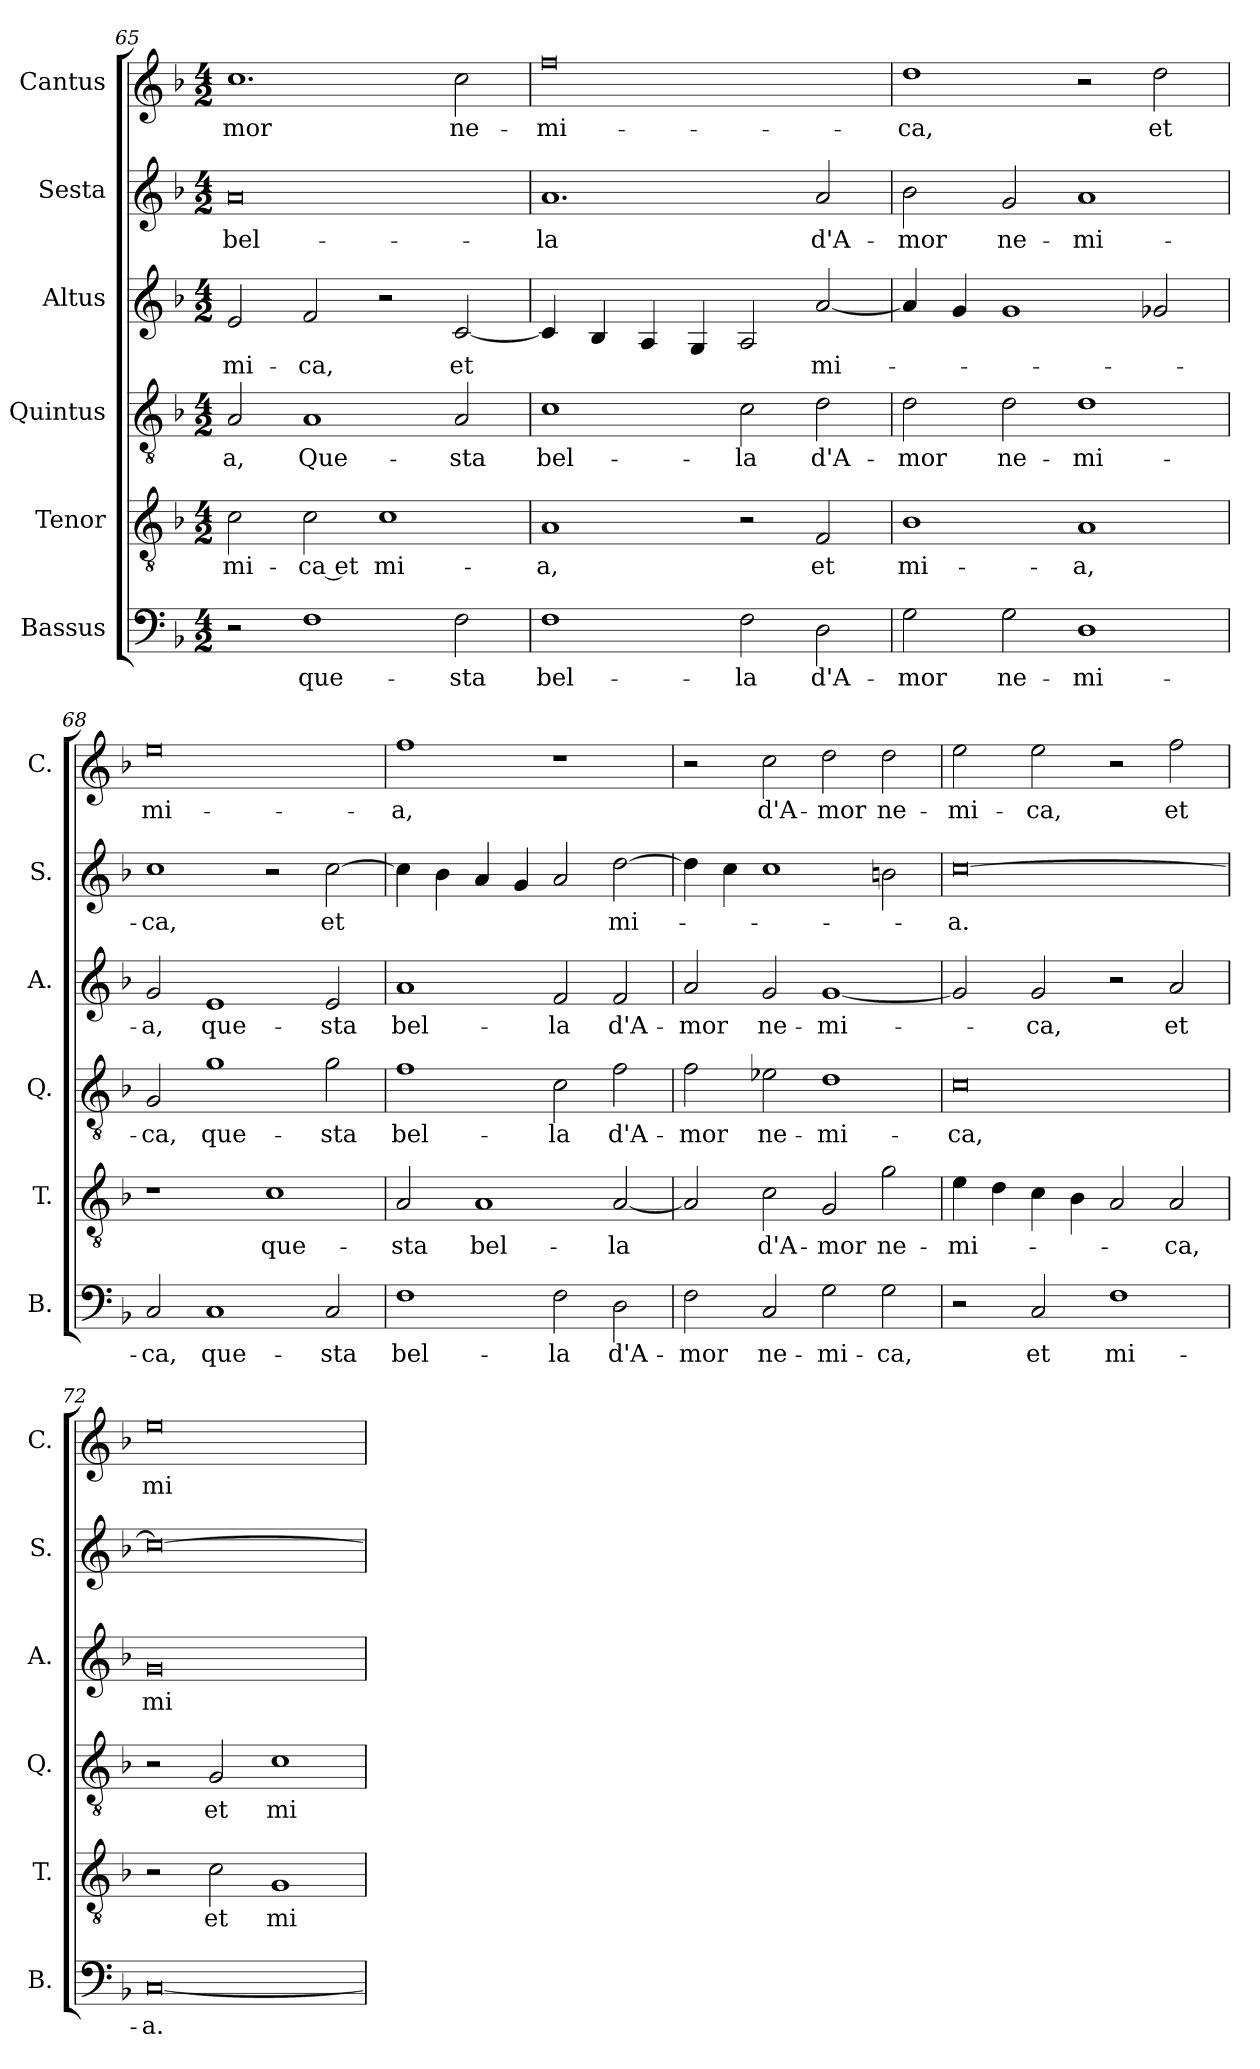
**kern	**text	**kern	**text	**kern	**text	**kern	**text	**kern	**text	**kern	**text
*part6	*part6	*part5	*part5	*part4	*part4	*part3	*part3	*part2	*part2	*part1	*part1
*staff6	*staff6	*staff5	*staff5	*staff4	*staff4	*staff3	*staff3	*staff2	*staff2	*staff1	*staff1
*I"Bassus	*	*I"Tenor	*	*I"Quintus	*	*I"Altus	*	*I"Sesta	*	*I"Cantus	*
*I'B.	*	*I'T.	*	*I'Q.	*	*I'A.	*	*I'S.	*	*I'C.	*
*clefF4	*	*clefGv2	*	*clefGv2	*	*clefG2	*	*clefG2	*	*clefG2	*
*k[b-]	*	*k[b-]	*	*k[b-]	*	*k[b-]	*	*k[b-]	*	*k[b-]	*
*M4/2	*	*M4/2	*	*M4/2	*	*M4/2	*	*M4/2	*	*M4/2	*
=65	=65	=65	=65	=65	=65	=65	=65	=65	=65	=65	=65
2r	.	2c\	-mi-	2A/	-a,	2e/	-mi-	0a	bel-	1.cc	-mor
1F	que-	2c\	-ca et	1A	Que-	2f/	-ca,	.	.	.	.
.	.	1c	mi-	.	.	2r	.	.	.	.	.
2F\	-sta	.	.	2A/	-sta	[2c/	et	.	.	2cc\	ne-
!!LO:LB:g=z
=66	=66	=66	=66	=66	=66	=66	=66	=66	=66	=66	=66
1F	bel-	1A	-a,	1c	bel-	4c/]	.	1.a	-la	0ff	-mi-
.	.	.	.	.	.	4B-/	.	.	.	.	.
.	.	.	.	.	.	4A/	.	.	.	.	.
.	.	.	.	.	.	4G/	.	.	.	.	.
2F\	-la	2r	.	2c\	-la	2A/	.	.	.	.	.
2D\	d'A-	2F/	et	2d\	d'A-	[2a/	mi-	2a/	d'A-	.	.
=67	=67	=67	=67	=67	=67	=67	=67	=67	=67	=67	=67
2G\	-mor	1B-	mi-	2d\	-mor	4a/]	.	2b-\	-mor	1dd	-ca,
.	.	.	.	.	.	4g/	.	.	.	.	.
2G\	ne-	.	.	2d\	ne-	1g	.	2g/	ne-	.	.
1D	-mi-	1A	-a,	1d	-mi-	.	.	1a	-mi-	2r	.
.	.	.	.	.	.	2g-X/	.	.	.	2dd\	et
=68	=68	=68	=68	=68	=68	=68	=68	=68	=68	=68	=68
2C/	-ca,	1r	.	2G/	-ca,	2g/	-a,	1cc	-ca,	0ee	mi-
1C	que-	.	.	1g	que-	1e	que-	.	.	.	.
.	.	1c	que-	.	.	.	.	2r	.	.	.
2C/	-sta	.	.	2g\	-sta	2e/	-sta	[2cc\	et	.	.
=69	=69	=69	=69	=69	=69	=69	=69	=69	=69	=69	=69
1F	bel-	2A/	-sta	1f	bel-	1a	bel-	4cc\]	.	1ff	-a,
.	.	.	.	.	.	.	.	4b-\	.	.	.
.	.	1A	bel-	.	.	.	.	4a/	.	.	.
.	.	.	.	.	.	.	.	4g/	.	.	.
2F\	-la	.	.	2c\	-la	2f/	-la	2a/	.	1r	.
2D\	d'A-	[2A/	-la	2f\	d'A-	2f/	d'A-	[2dd\	mi-	.	.
=70	=70	=70	=70	=70	=70	=70	=70	=70	=70	=70	=70
2F\	-mor	2A/]	.	2f\	-mor	2a/	-mor	4dd\]	.	2r	.
.	.	.	.	.	.	.	.	4cc\	.	.	.
2C/	ne-	2c\	d'A-	2e-X\	ne-	2g/	ne-	1cc	.	2cc\	d'A-
2G\	-mi-	2G/	-mor	1d	-mi-	[1g	-mi-	.	.	2dd\	-mor
2G\	-ca,	2g\	ne-	.	.	.	.	2bn\	.	2dd\	ne-
=71	=71	=71	=71	=71	=71	=71	=71	=71	=71	=71	=71
2r	.	4e\	-mi-	0c	-ca,	2g/]	.	[0cc	-a.	2ee\	-mi-
.	.	4d\	.	.	.	.	.	.	.	.	.
2C/	et	4c\	.	.	.	2g/	-ca,	.	.	2ee\	-ca,
.	.	4B-\	.	.	.	.	.	.	.	.	.
1F	mi-	2A/	.	.	.	2r	.	.	.	2r	.
.	.	2A/	-ca,	.	.	2a/	et	.	.	2ff\	et
=72	=72	=72	=72	=72	=72	=72	=72	=72	=72	=72	=72
[0C	-a.	2r	.	2r	.	0g	mi-	0cc_	.	0ee	mi-
.	.	2c\	et	2G/	et	.	.	.	.	.	.
.	.	1G	mi-	1c	mi-	.	.	.	.	.	.
=	=	=	=	=	=	=	=	=	=	=	=
*-	*-	*-	*-	*-	*-	*-	*-	*-	*-	*-	*-
